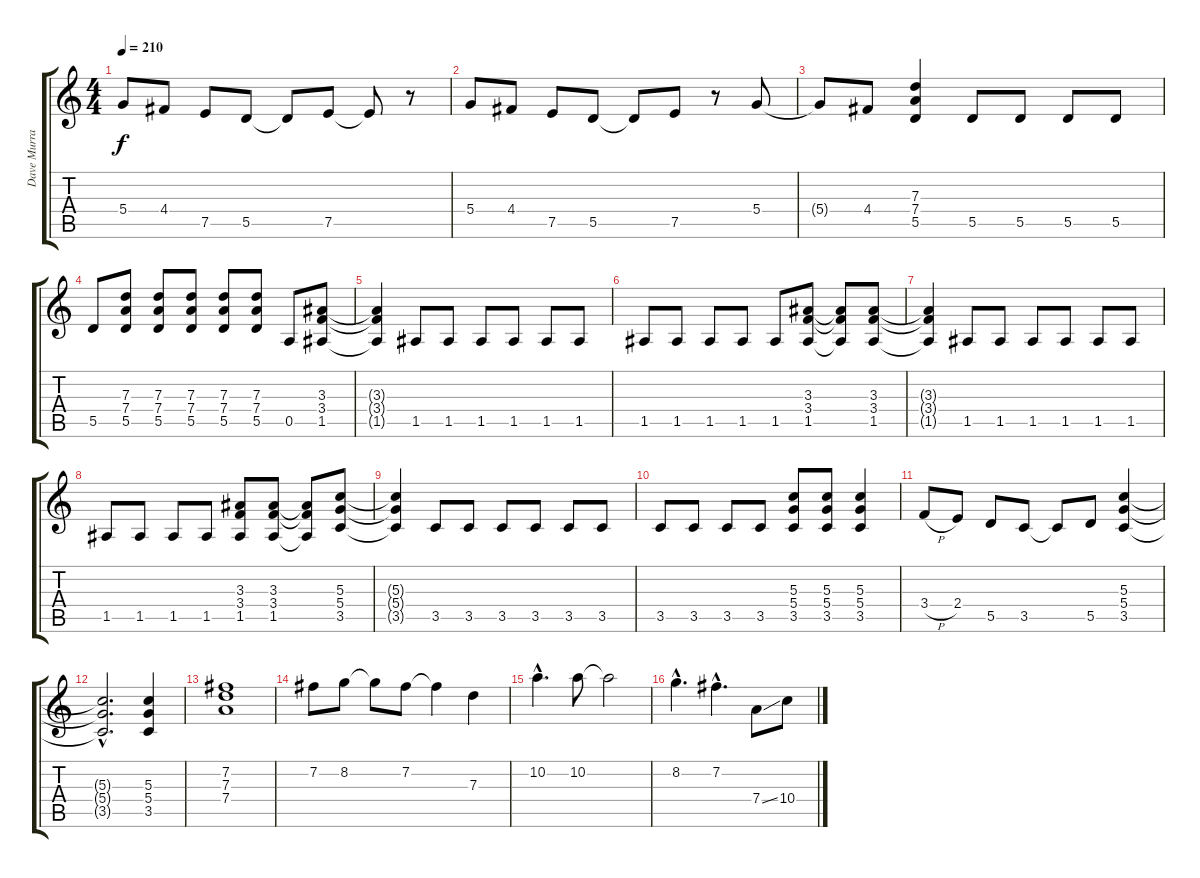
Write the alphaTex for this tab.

\track ("Dave Murray" "Dave Murra") {instrument distortionguitar}
\staff {score tabs}
\tuning (E4 B3 G3 D3 A2 E2) {hide}
\ts (4 4)
\tempo 210
\clef g2
\ks c
5.4.8{dy f} 4.4.8 7.5.8 5.5.8 5.5{t}.8 7.5.8 7.5{t}.8 r.8 |
5.4.8 4.4.8 7.5.8 5.5.8 5.5{t}.8 7.5.8 r.8 5.4.8 |
5.4{t}.8 4.4.8 (7.3 7.4 5.5).4 5.5.8 5.5.8 5.5.8 5.5.8 |
5.5.8 (7.3 7.4 5.5).8 (7.3 7.4 5.5).8 (7.3 7.4 5.5).8 (7.3 7.4 5.5).8 (7.3 7.4 5.5).8 0.5.8 (3.3 3.4 1.5).8 |
(3.3{t} 3.4{t} 1.5{t}).4 1.5.8 1.5.8 1.5.8 1.5.8 1.5.8 1.5.8 |
1.5.8 1.5.8 1.5.8 1.5.8 1.5.8 (3.3 3.4 1.5).8 (3.3{t} 3.4{t} 1.5{t}).8 (3.3 3.4 1.5).8 |
(3.3{t} 3.4{t} 1.5{t}).4 1.5.8 1.5.8 1.5.8 1.5.8 1.5.8 1.5.8 |
1.5.8 1.5.8 1.5.8 1.5.8 (3.3 3.4 1.5).8 (3.3 3.4 1.5).8 (3.3{t} 3.4{t} 1.5{t}).8 (5.3 5.4 3.5).8 |
(5.3{t} 5.4{t} 3.5{t}).4 3.5.8 3.5.8 3.5.8 3.5.8 3.5.8 3.5.8 |
3.5.8 3.5.8 3.5.8 3.5.8 (5.3 5.4 3.5).8 (5.3 5.4 3.5).8 (5.3 5.4 3.5).4 |
3.4{h}.8 2.4.8 5.5.8 3.5.8 3.5{t}.8 5.5.8 (5.3 5.4 3.5).4 |
(5.3{hac t} 5.4{hac t} 3.5{hac t}).2{d} (5.3 5.4 3.5).4 |
(7.2 7.3 7.4).1 |
7.2.8 8.2.8 8.2{t}.8 7.2.8 7.2{t}.4 7.3.4 |
10.2{hac}.4{d} 10.2.8 10.2{t}.2 |
8.2{hac}.4{d} 7.2{hac}.4{d} 7.4{ss}.8 10.4.8
